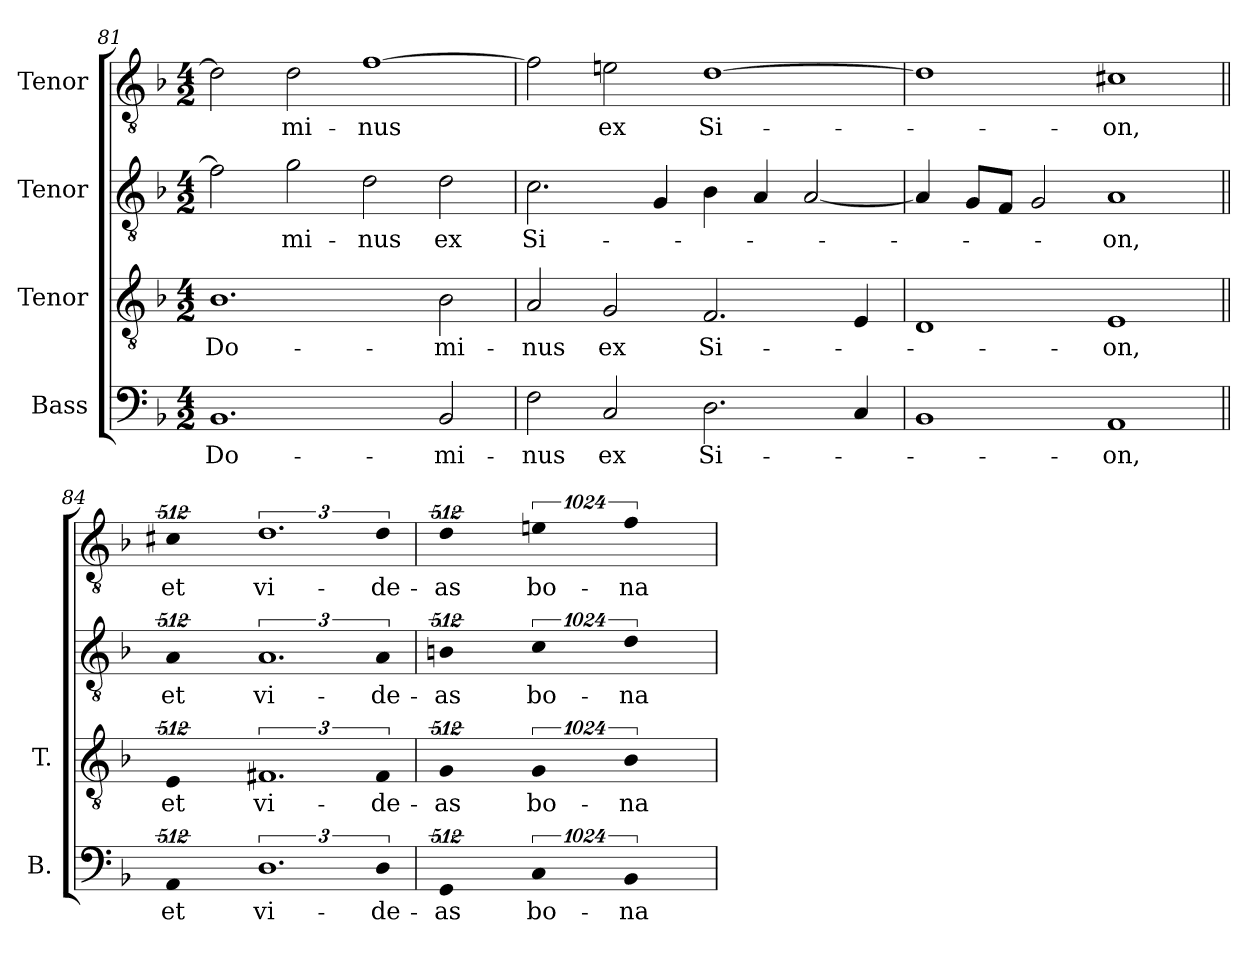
**kern	**text	**kern	**text	**kern	**text	**kern	**text
*part4	*part4	*part3	*part3	*part2	*part2	*part1	*part1
*staff4	*staff4	*staff3	*staff3	*staff2	*staff2	*staff1	*staff1
*I"Bass	*	*I"Tenor	*	*I"Tenor	*	*I"Tenor	*
*I'B.	*	*I'T.	*	*	*	*	*
*clefF4	*	*clefGv2	*	*clefGv2	*	*clefGv2	*
*	*	*ITrd7c12	*	*ITrd7c12	*	*ITrd7c12	*
*k[b-]	*	*k[b-]	*	*k[b-]	*	*k[b-]	*
*F:	*	*F:	*	*F:	*	*F:	*
*M4/2	*	*M4/2	*	*M4/2	*	*M4/2	*
=81	=81	=81	=81	=81	=81	=81	=81
!	!LO:LY:b:color=#000000	!	!	!	!	!	!
!	!	!	!LO:LY:b:color=#000000	!	!	!	!
1.BB-i	Do-	1.BB-i	Do-	2Fi\]	.	2Di\]	.
!	!	!	!	!	!LO:LY:b:color=#000000	!	!
!	!	!	!	!	!	!	!LO:LY:b:color=#000000
.	.	.	.	2Gi\	-mi-	2Di\	-mi-
!	!	!	!	!	!LO:LY:b:color=#000000	!	!
!	!	!	!	!	!	!	!LO:LY:b:color=#000000
.	.	.	.	2Di\	-nus	[1Fi	-nus
!	!LO:LY:b:color=#000000	!	!	!	!	!	!
!	!	!	!LO:LY:b:color=#000000	!	!	!	!
!	!	!	!	!	!LO:LY:b:color=#000000	!	!
2BB-i/	-mi-	2BB-i\	-mi-	2Di\	ex	.	.
=82	=82	=82	=82	=82	=82	=82	=82
!	!LO:LY:b:color=#000000	!	!	!	!	!	!
!	!	!	!LO:LY:b:color=#000000	!	!	!	!
!	!	!	!	!	!LO:LY:b:color=#000000	!	!
2Fi\	-nus	2AAi/	-nus	2.Ci\	Si-	2Fi\]	.
!	!LO:LY:b:color=#000000	!	!	!	!	!	!
!	!	!	!LO:LY:b:color=#000000	!	!	!	!
!	!	!	!	!	!	!	!LO:LY:b:color=#000000
2Ci/	ex	2GGi/	ex	.	.	2Eni\	ex
.	.	.	.	4GGi/	.	.	.
!	!LO:LY:b:color=#000000	!	!	!	!	!	!
!	!	!	!LO:LY:b:color=#000000	!	!	!	!
!	!	!	!	!	!	!	!LO:LY:b:color=#000000
2.Di\	Si-	2.FFi/	Si-	4BB-i\	.	[1Di	Si-
.	.	.	.	4AAi/	.	.	.
.	.	.	.	[2AAi/	.	.	.
4Ci/	.	4EEi/	.	.	.	.	.
=83	=83	=83	=83	=83	=83	=83	=83
1BB-i	.	1DDi	.	4AAi/]	.	1Di]	.
.	.	.	.	8GGi/L	.	.	.
.	.	.	.	8FFi/J	.	.	.
.	.	.	.	2GGi/	.	.	.
!	!LO:LY:b:color=#000000	!	!	!	!	!	!
!	!	!	!LO:LY:b:color=#000000	!	!	!	!
!	!	!	!	!	!LO:LY:b:color=#000000	!	!
!	!	!	!	!	!	!	!LO:LY:b:color=#000000
1AAi	-on,	1EEi	-on,	1AAi	-on,	1C#Xi	-on,
!!LO:LB:g=z
=84||	=84||	=84||	=84||	=84||	=84||	=84||	=84||
!LO:N:vis=1	!	!	!	!	!	!	!
!	!LO:LY:b:color=#000000	!LO:N:vis=1	!	!	!	!	!
!	!	!	!LO:LY:b:color=#000000	!LO:N:vis=1	!	!	!
!	!	!	!	!	!LO:LY:b:color=#000000	!LO:N:vis=1	!
!	!	!	!	!	!	!	!LO:LY:b:color=#000000
512%341AAi	et	512%341EEi	et	512%341AAi	et	512%341C#Xi	et
!	!LO:LY:b:color=#000000	!	!	!	!	!	!
!	!	!	!LO:LY:b:color=#000000	!	!	!	!
!	!	!	!	!	!LO:LY:b:color=#000000	!	!
!	!	!	!	!	!	!	!LO:LY:b:color=#000000
3%2.Di	vi-	3%2.FF#Xi	vi-	3%2.AAi	vi-	3%2.Di	vi-
!LO:N:vis=2	!	!	!	!	!	!	!
!	!LO:LY:b:color=#000000	!LO:N:vis=2	!	!	!	!	!
!	!	!	!LO:LY:b:color=#000000	!LO:N:vis=2	!	!	!
!	!	!	!	!	!LO:LY:b:color=#000000	!LO:N:vis=2	!
!	!	!	!	!	!	!	!LO:LY:b:color=#000000
512%171Di\	-de-	512%171FF#i/	-de-	512%171AAi/	-de-	512%171Di\	-de-
=85	=85	=85	=85	=85	=85	=85	=85
!LO:N:vis=1	!	!	!	!	!	!	!
!	!LO:LY:b:color=#000000	!LO:N:vis=1	!	!	!	!	!
!	!	!	!LO:LY:b:color=#000000	!LO:N:vis=1	!	!	!
!	!	!	!	!	!LO:LY:b:color=#000000	!LO:N:vis=1	!
!	!	!	!	!	!	!	!LO:LY:b:color=#000000
512%341GGi	-as	512%341GGi	-as	512%341BBni	-as	512%341Di	-as
!LO:N:vis=1	!	!	!	!	!	!	!
!	!LO:LY:b:color=#000000	!LO:N:vis=1	!	!	!	!	!
!	!	!	!LO:LY:b:color=#000000	!LO:N:vis=1	!	!	!
!	!	!	!	!	!LO:LY:b:color=#000000	!LO:N:vis=1	!
!	!	!	!	!	!	!	!LO:LY:b:color=#000000
1024%683Ci	bo-	1024%683GGi	bo-	1024%683Ci	bo-	1024%683Eni	bo-
!LO:N:vis=1	!	!	!	!	!	!	!
!	!LO:LY:b:color=#000000	!LO:N:vis=1	!	!	!	!	!
!	!	!	!LO:LY:b:color=#000000	!LO:N:vis=1	!	!	!
!	!	!	!	!	!LO:LY:b:color=#000000	!LO:N:vis=1	!
!	!	!	!	!	!	!	!LO:LY:b:color=#000000
1024%683BB-i	-na	1024%683BB-i	-na	1024%683Di	-na	1024%683Fi	-na
=	=	=	=	=	=	=	=
*-	*-	*-	*-	*-	*-	*-	*-
